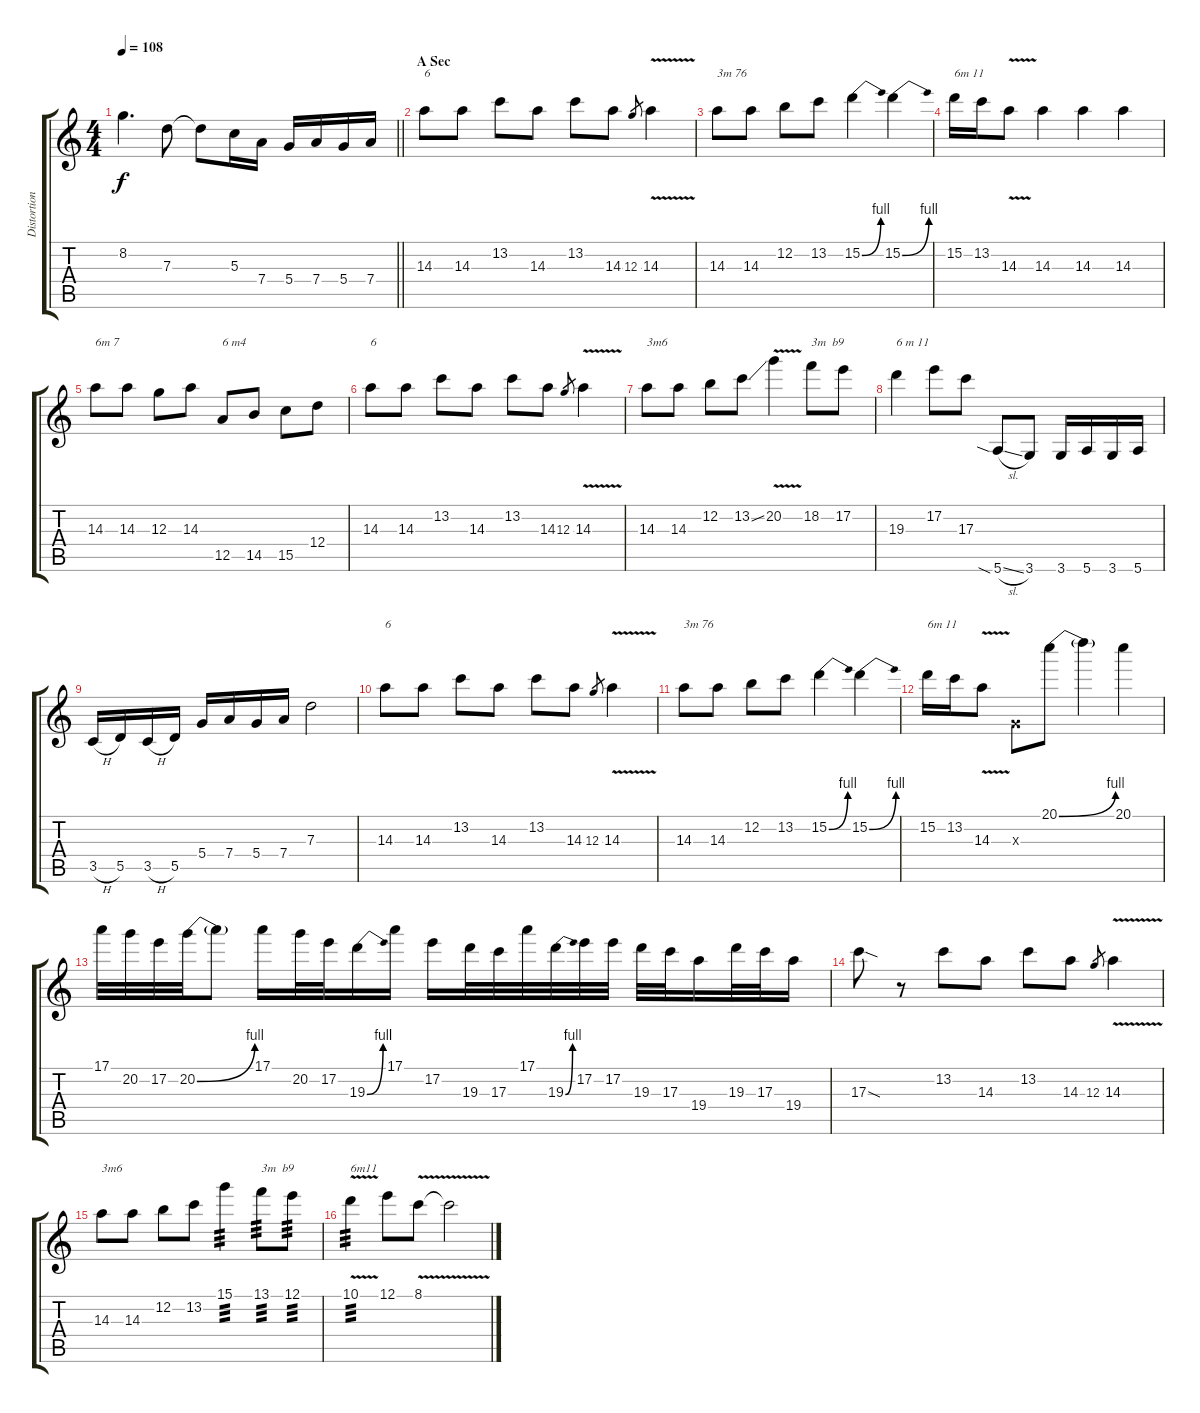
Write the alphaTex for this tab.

\track ("Distortion Guitar 2" "Distortion") {instrument distortionguitar}
\staff {score tabs}
\tuning (E4 B3 G3 D3 A2 E2) {hide}
\ts (4 4)
\tempo 108
\clef g2
\barLineRight lightlight
\ks c
8.2.4{d txt "" dy f} 7.3.8 7.3{t}.8 5.3.16 7.4.16 5.4.16 7.4.16 5.4.16 7.4.16 |
\section ("" "A Sec")
14.3.8{txt "6"} 14.3.8 13.2.8 14.3.8 13.2.8 14.3.8 12.3.8{gr} 14.3{v}.4 |
14.3.8{txt "3m 76"} 14.3.8 12.2.8 13.2.8 15.2{be (bend 0 0 60 4)}.4 15.2{be (bend 0 0 60 4)}.4 |
15.2.16{txt "6m 11"} 13.2.16 14.3{v}.8 14.3.4 14.3.4 14.3.4 |
14.3.8{txt "6m 7"} 14.3.8 12.3.8 14.3.8 12.5.8{txt "6 m4"} 14.5.8 15.5.8 12.4.8 |
14.3.8{txt "6"} 14.3.8 13.2.8 14.3.8 13.2.8 14.3.8 12.3.8{gr} 14.3{v}.4 |
14.3.8{txt "3m6"} 14.3.8 12.2.8 13.2{ss}.8 20.2{v}.4 18.2.8{txt "3m  b9"} 17.2.8 |
19.3.4{txt "6 m 11"} 17.2.8 17.3.8 5.6{sia sl}.8 3.6.8 3.6.16 5.6.16 3.6.16 5.6.16 |
3.5{h}.16 5.5.16 3.5{h}.16 5.5.16 5.4.16 7.4.16 5.4.16 7.4.16 7.3.2 |
14.3.8{txt "6"} 14.3.8 13.2.8 14.3.8 13.2.8 14.3.8 12.3.8{gr} 14.3{v}.4 |
14.3.8{txt "3m 76"} 14.3.8 12.2.8 13.2.8 15.2{be (bend 0 0 60 4)}.4 15.2{be (bend 0 0 60 4)}.4 |
15.2.16{txt "6m 11"} 13.2.16 14.3{v}.8 0.3{x}.8 20.1{be (bend 0 0 60 4)}.8 20.1{t}.4 20.1.4 |
17.1.32 20.2.32 17.2.32 20.2{be (bend 0 0 60 4)}.32 20.2{t}.8 17.1.16 20.2.32 17.2.32 19.3{be (bend 0 0 60 4)}.16 17.1.16 17.2.16 19.3.32 17.3.32 17.1.32 19.3{be (bend 0 0 60 4)}.32 17.2.32 17.2.32 19.3.32 17.3.32 19.4.16 19.3.32 17.3.32 19.4.16 |
17.3{sod}.8 r.8 13.2.8 14.3.8 13.2.8 14.3.8 12.3.8{gr} 14.3{v}.4 |
14.3.8{txt "3m6"} 14.3.8 12.2.8 13.2.8 15.1.4{tp 3} 13.1.8{txt "3m  b9" tp 3} 12.1.8{tp 3} |
10.1{v}.4{txt "6m11" tp 3} 12.1.8 8.1{v}.8 8.1{t}.2
